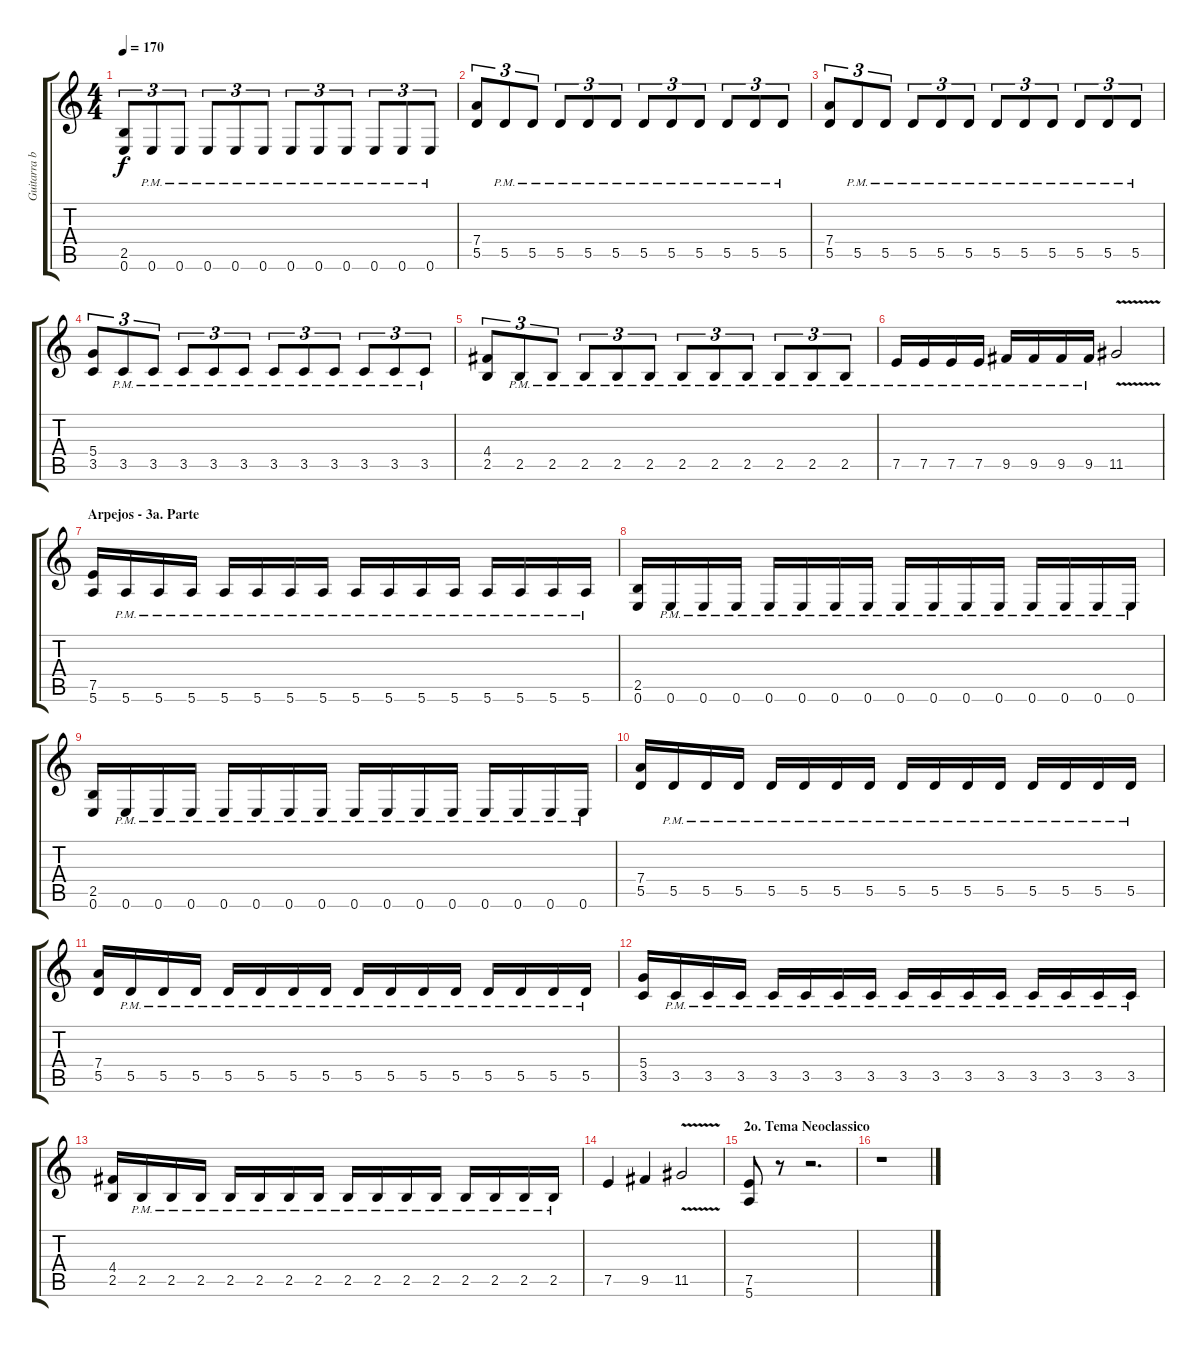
\track ("Guitarra base" "Guitarra b") {instrument overdrivenguitar}
\staff {score tabs}
\tuning (E4 B3 G3 D3 A2 E2) {hide}
\ts (4 4)
\tempo 170
\clef g2
\ks c
(2.5 0.6).8{tu (3 2) dy f} 0.6{pm}.8{tu (3 2)} 0.6{pm}.8{tu (3 2)} 0.6{pm}.8{tu (3 2)} 0.6{pm}.8{tu (3 2)} 0.6{pm}.8{tu (3 2)} 0.6{pm}.8{tu (3 2)} 0.6{pm}.8{tu (3 2)} 0.6{pm}.8{tu (3 2)} 0.6{pm}.8{tu (3 2)} 0.6{pm}.8{tu (3 2)} 0.6{pm}.8{tu (3 2)} |
(7.4 5.5).8{tu (3 2)} 5.5{pm}.8{tu (3 2)} 5.5{pm}.8{tu (3 2)} 5.5{pm}.8{tu (3 2)} 5.5{pm}.8{tu (3 2)} 5.5{pm}.8{tu (3 2)} 5.5{pm}.8{tu (3 2)} 5.5{pm}.8{tu (3 2)} 5.5{pm}.8{tu (3 2)} 5.5{pm}.8{tu (3 2)} 5.5{pm}.8{tu (3 2)} 5.5{pm}.8{tu (3 2)} |
(7.4 5.5).8{tu (3 2)} 5.5{pm}.8{tu (3 2)} 5.5{pm}.8{tu (3 2)} 5.5{pm}.8{tu (3 2)} 5.5{pm}.8{tu (3 2)} 5.5{pm}.8{tu (3 2)} 5.5{pm}.8{tu (3 2)} 5.5{pm}.8{tu (3 2)} 5.5{pm}.8{tu (3 2)} 5.5{pm}.8{tu (3 2)} 5.5{pm}.8{tu (3 2)} 5.5{pm}.8{tu (3 2)} |
(5.4 3.5).8{tu (3 2)} 3.5{pm}.8{tu (3 2)} 3.5{pm}.8{tu (3 2)} 3.5{pm}.8{tu (3 2)} 3.5{pm}.8{tu (3 2)} 3.5{pm}.8{tu (3 2)} 3.5{pm}.8{tu (3 2)} 3.5{pm}.8{tu (3 2)} 3.5{pm}.8{tu (3 2)} 3.5{pm}.8{tu (3 2)} 3.5{pm}.8{tu (3 2)} 3.5{pm}.8{tu (3 2)} |
(4.4 2.5).8{tu (3 2)} 2.5{pm}.8{tu (3 2)} 2.5{pm}.8{tu (3 2)} 2.5{pm}.8{tu (3 2)} 2.5{pm}.8{tu (3 2)} 2.5{pm}.8{tu (3 2)} 2.5{pm}.8{tu (3 2)} 2.5{pm}.8{tu (3 2)} 2.5{pm}.8{tu (3 2)} 2.5{pm}.8{tu (3 2)} 2.5{pm}.8{tu (3 2)} 2.5{pm}.8{tu (3 2)} |
7.5{pm}.16 7.5{pm}.16 7.5{pm}.16 7.5{pm}.16 9.5{pm}.16 9.5{pm}.16 9.5{pm}.16 9.5{pm}.16 11.5{v}.2 |
\section ("" "Arpejos - 3a. Parte")
(7.5 5.6).16 5.6{pm}.16 5.6{pm}.16 5.6{pm}.16 5.6{pm}.16 5.6{pm}.16 5.6{pm}.16 5.6{pm}.16 5.6{pm}.16 5.6{pm}.16 5.6{pm}.16 5.6{pm}.16 5.6{pm}.16 5.6{pm}.16 5.6{pm}.16 5.6{pm}.16 |
(2.5 0.6).16 0.6{pm}.16 0.6{pm}.16 0.6{pm}.16 0.6{pm}.16 0.6{pm}.16 0.6{pm}.16 0.6{pm}.16 0.6{pm}.16 0.6{pm}.16 0.6{pm}.16 0.6{pm}.16 0.6{pm}.16 0.6{pm}.16 0.6{pm}.16 0.6{pm}.16 |
(2.5 0.6).16 0.6{pm}.16 0.6{pm}.16 0.6{pm}.16 0.6{pm}.16 0.6{pm}.16 0.6{pm}.16 0.6{pm}.16 0.6{pm}.16 0.6{pm}.16 0.6{pm}.16 0.6{pm}.16 0.6{pm}.16 0.6{pm}.16 0.6{pm}.16 0.6{pm}.16 |
(7.4 5.5).16 5.5{pm}.16 5.5{pm}.16 5.5{pm}.16 5.5{pm}.16 5.5{pm}.16 5.5{pm}.16 5.5{pm}.16 5.5{pm}.16 5.5{pm}.16 5.5{pm}.16 5.5{pm}.16 5.5{pm}.16 5.5{pm}.16 5.5{pm}.16 5.5{pm}.16 |
(7.4 5.5).16 5.5{pm}.16 5.5{pm}.16 5.5{pm}.16 5.5{pm}.16 5.5{pm}.16 5.5{pm}.16 5.5{pm}.16 5.5{pm}.16 5.5{pm}.16 5.5{pm}.16 5.5{pm}.16 5.5{pm}.16 5.5{pm}.16 5.5{pm}.16 5.5{pm}.16 |
(5.4 3.5).16 3.5{pm}.16 3.5{pm}.16 3.5{pm}.16 3.5{pm}.16 3.5{pm}.16 3.5{pm}.16 3.5{pm}.16 3.5{pm}.16 3.5{pm}.16 3.5{pm}.16 3.5{pm}.16 3.5{pm}.16 3.5{pm}.16 3.5{pm}.16 3.5{pm}.16 |
(4.4 2.5).16 2.5{pm}.16 2.5{pm}.16 2.5{pm}.16 2.5{pm}.16 2.5{pm}.16 2.5{pm}.16 2.5{pm}.16 2.5{pm}.16 2.5{pm}.16 2.5{pm}.16 2.5{pm}.16 2.5{pm}.16 2.5{pm}.16 2.5{pm}.16 2.5{pm}.16 |
7.5.4 9.5.4 11.5{v}.2 |
\section ("" "2o. Tema Neoclassico")
(7.5 5.6).8 r.8 r.2{d} |
r.1
